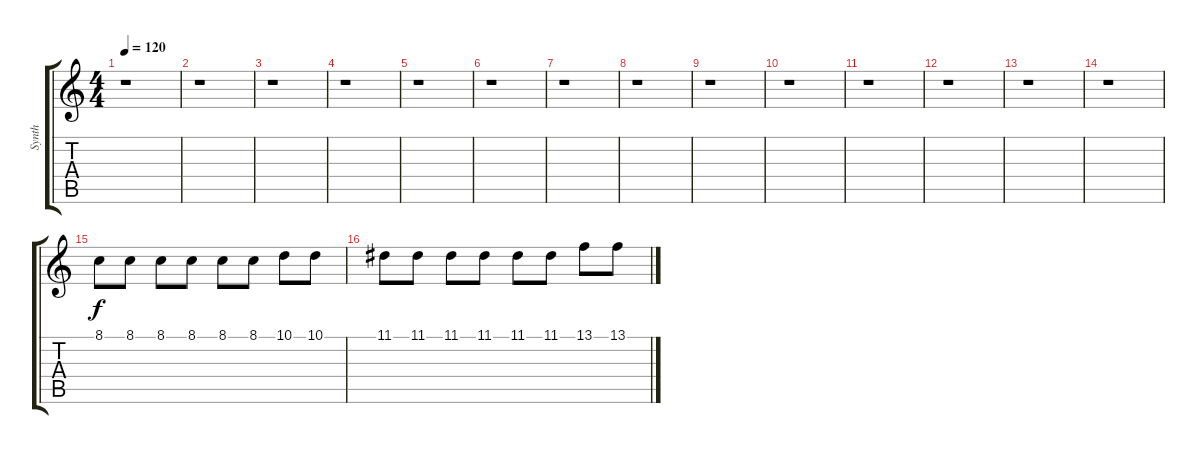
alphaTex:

\track ("Synth" "Synth") {instrument stringensemble1}
\staff {score tabs}
\tuning (E4 B3 G3 D3 A2 E2) {hide}
\ts (4 4)
\tempo 120
\clef g2
\ks c
r.1{dy f} |
r.1 |
r.1 |
r.1 |
r.1 |
r.1 |
r.1 |
r.1 |
r.1 |
r.1 |
r.1 |
r.1 |
r.1 |
r.1 |
8.1.8 8.1.8 8.1.8 8.1.8 8.1.8 8.1.8 10.1.8 10.1.8 |
11.1.8 11.1.8 11.1.8 11.1.8 11.1.8 11.1.8 13.1.8 13.1.8
